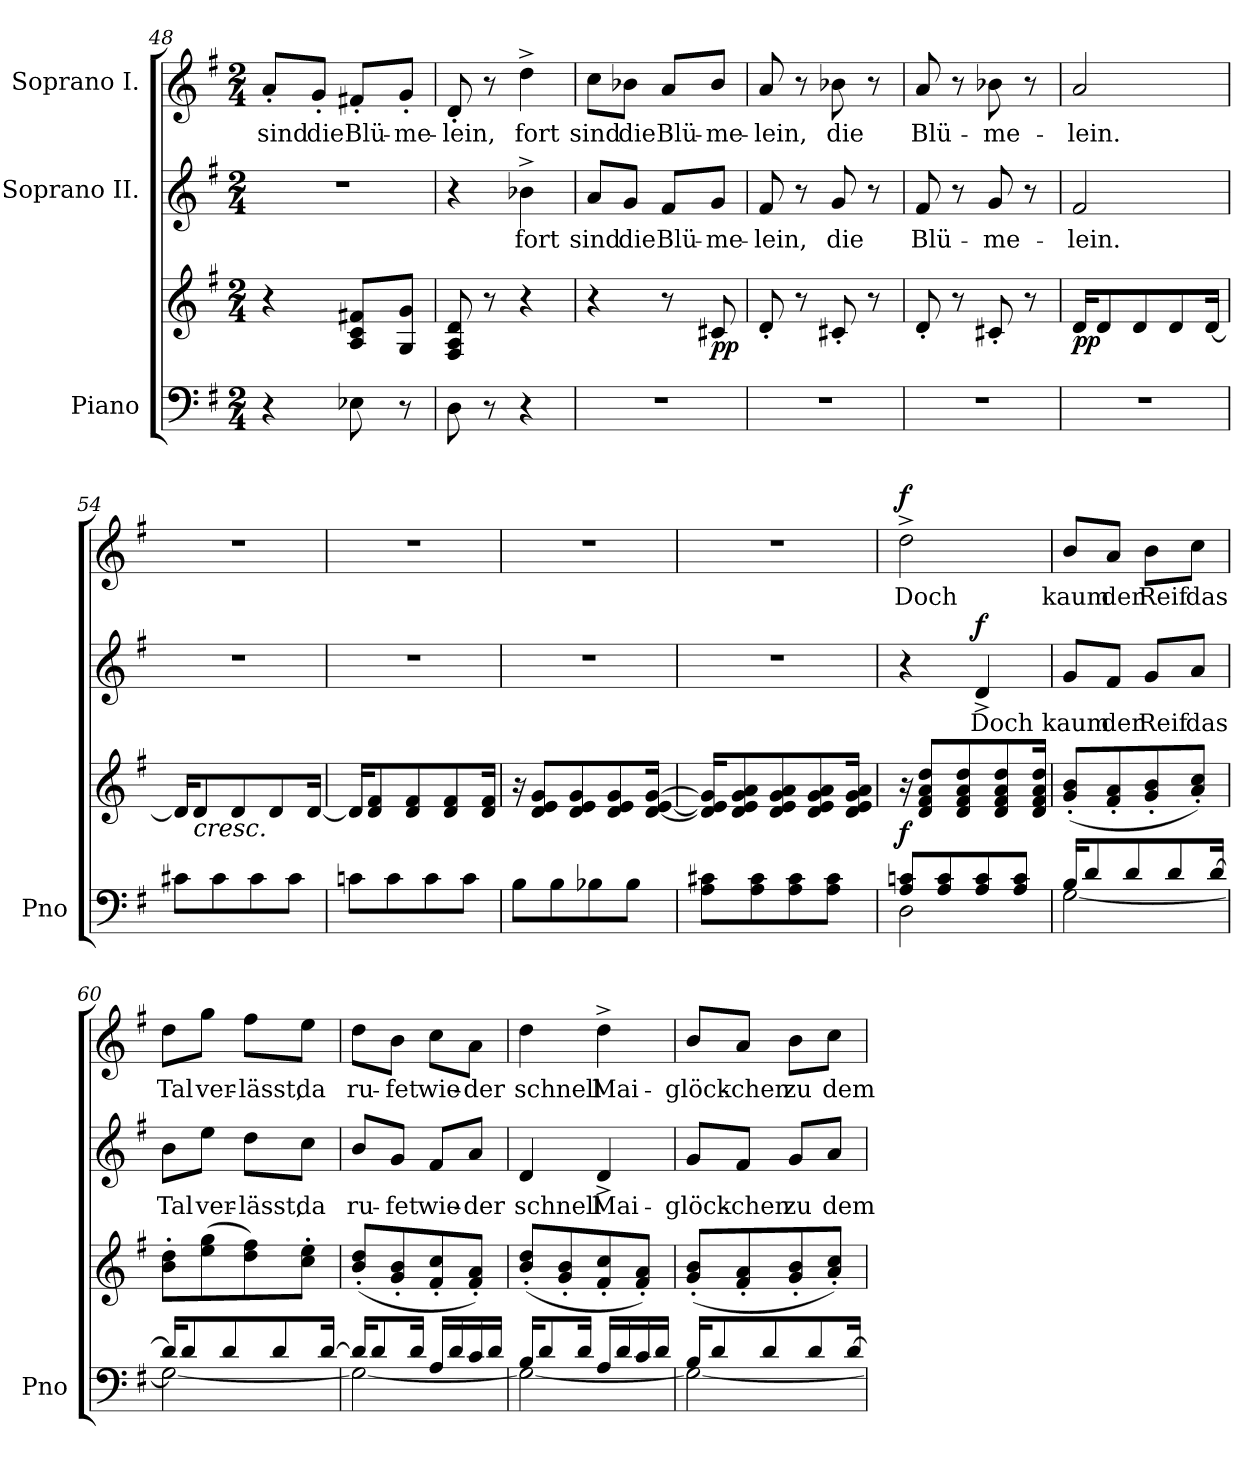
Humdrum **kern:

**kern	**kern	**dynam	**kern	**text	**dynam	**kern	**text	**dynam
*part3	*part3	*part3	*part2	*part2	*part2	*part1	*part1	*part1
*staff4	*staff3	*staff3/4	*staff2	*staff2	*staff2	*staff1	*staff1	*staff1
*I"Piano	*	*	*I"Soprano II.	*	*	*I"Soprano I.	*	*
*I'Pno	*	*	*	*	*	*	*	*
*clefF4	*clefG2	*	*clefG2	*	*	*clefG2	*	*
*k[f#]	*k[f#]	*	*k[f#]	*	*	*k[f#]	*	*
*M2/4	*M2/4	*	*M2/4	*	*	*M2/4	*	*
=48	=48	=48	=48	=48	=48	=48	=48	=48
!	!	!	!	!	!	!	!LO:LY:b	!
4r	4r	.	2r	.	.	8a'/L	sind	.
!	!	!	!	!	!	!	!LO:LY:b	!
.	.	.	.	.	.	8g'/J	die	.
*	*	*	*	*	*	*MM60	*	*
!	!	!	!	!	!	!	!LO:LY:b	!
8E-X\	8A/ 8c/ 8f#X/L	.	.	.	.	8f#X'/L	Blü-	.
!	!	!	!	!	!	!	!LO:LY:b	!
8r	8G/ 8g/J	.	.	.	.	8g'/J	-me-	.
=49	=49	=49	=49	=49	=49	=49	=49	=49
!	!	!	!	!	!	!	!LO:LY:b	!
8D\	8F#/ 8A/ 8d/	.	4r	.	.	8d'/	-lein,	.
8r	8r	.	.	.	.	8r	.	.
*	*	*	*	*	*	*MM50	*	*
!	!	!	!	!LO:LY:b	!	!	!LO:LY:b	!
4r	4r	.	4b-X^\	fort	.	4dd^\	fort	.
=50	=50	=50	=50	=50	=50	=50	=50	=50
!	!	!	!	!LO:LY:b	!	!	!LO:LY:b	!
2r	4r	.	8a/L	sind	.	8cc\L	sind	.
!	!	!	!	!LO:LY:b	!	!	!LO:LY:b	!
.	.	.	8g/J	die	.	8b-X\J	die	.
!	!	!	!	!LO:LY:b	!	!	!LO:LY:b	!
.	8r	.	8f#/L	Blü-	.	8a/L	Blü-	.
!	!	!LO:DY:b	!	!LO:LY:b	!	!	!LO:LY:b	!
.	8c#X/	pp	8g/J	-me-	.	8b-/J	-me-	.
!!LO:LB:g=z
=51	=51	=51	=51	=51	=51	=51	=51	=51
!	!	!	!	!LO:LY:b	!	!	!LO:LY:b	!
2r	8d'/	.	8f#/	-lein,	.	8a/	-lein,	.
.	8r	.	8r	.	.	8r	.	.
!	!	!	!	!LO:LY:b	!	!	!LO:LY:b	!
.	8c#X'/	.	8g/	die	.	8b-X\	die	.
.	8r	.	8r	.	.	8r	.	.
=52	=52	=52	=52	=52	=52	=52	=52	=52
!	!	!	!	!LO:LY:b	!	!	!LO:LY:b	!
2r	8d'/	.	8f#/	Blü-	.	8a/	Blü-	.
.	8r	.	8r	.	.	8r	.	.
!	!	!	!	!LO:LY:b	!	!	!LO:LY:b	!
.	8c#X'/	.	8g/	-me-	.	8b-X\	-me-	.
.	8r	.	8r	.	.	8r	.	.
=53	=53	=53	=53	=53	=53	=53	=53	=53
*	*	*	*	*	*	*MM70	*	*
!	!	!LO:DY:b	!	!LO:LY:b	!	!	!LO:LY:b	!
2r	16d/KL	pp	2f#/	-lein.	.	2a/	-lein.	.
.	8d/	.	.	.	.	.	.	.
.	8d/	.	.	.	.	.	.	.
.	8d/	.	.	.	.	.	.	.
.	[16d/Jk	.	.	.	.	.	.	.
=54	=54	=54	=54	=54	=54	=54	=54	=54
*	*	*	*	*	*	*MM76	*	*
8c#X\L	16d/KL]	.	2r	.	.	2r	.	.
!	!LO:TX:b:i:t=cresc.	!	!	!	!	!	!	!
.	8d/	.	.	.	.	.	.	.
8c#\	.	.	.	.	.	.	.	.
.	8d/	.	.	.	.	.	.	.
8c#\	.	.	.	.	.	.	.	.
.	8d/	.	.	.	.	.	.	.
8c#\J	.	.	.	.	.	.	.	.
.	[16d/Jk	.	.	.	.	.	.	.
=55	=55	=55	=55	=55	=55	=55	=55	=55
*	*	*	*	*	*	*MM82	*	*
8cn\L	16d/KL]	.	2r	.	.	2r	.	.
.	8d/ 8f#/	.	.	.	.	.	.	.
8c\	.	.	.	.	.	.	.	.
.	8d/ 8f#/	.	.	.	.	.	.	.
8c\	.	.	.	.	.	.	.	.
.	8d/ 8f#/	.	.	.	.	.	.	.
8c\J	.	.	.	.	.	.	.	.
.	16d/ 16f#/Jk	.	.	.	.	.	.	.
!!LO:LB:g=z
=56	=56	=56	=56	=56	=56	=56	=56	=56
*	*	*	*	*	*	*MM88	*	*
8B\L	16r	.	2r	.	.	2r	.	.
.	8d/ 8e/ 8g/L	.	.	.	.	.	.	.
8B\	.	.	.	.	.	.	.	.
.	8d/ 8e/ 8g/	.	.	.	.	.	.	.
8B-X\	.	.	.	.	.	.	.	.
.	8d/ 8e/ 8g/	.	.	.	.	.	.	.
8B-\J	.	.	.	.	.	.	.	.
.	[16d/ [16e/ [16g/Jk	.	.	.	.	.	.	.
=57	=57	=57	=57	=57	=57	=57	=57	=57
*	*	*	*	*	*	*MM92	*	*
8A\ 8c#X\L	16d/] 16e/] 16g/]KL	.	2r	.	.	2r	.	.
.	8d/ 8e/ 8g/ 8a/	.	.	.	.	.	.	.
8A\ 8c#\	.	.	.	.	.	.	.	.
.	8d/ 8e/ 8g/ 8a/	.	.	.	.	.	.	.
8A\ 8c#\	.	.	.	.	.	.	.	.
.	8d/ 8e/ 8g/ 8a/	.	.	.	.	.	.	.
8A\ 8c#\J	.	.	.	.	.	.	.	.
.	16d/ 16e/ 16g/ 16a/Jk	.	.	.	.	.	.	.
=58	=58	=58	=58	=58	=58	=58	=58	=58
*	*	*	*	*	*	*MM96	*	*
*^	*	*	*	*	*	*	*	*
!	!	!	!LO:DY:b	!	!	!	!	!LO:LY:b	!LO:DY:a
8A/ 8cn/L	2D\	16r	f	4r	.	.	2dd^\	Doch	f
.	.	8d/ 8f#/ 8a/ 8dd/L	.	.	.	.	.	.	.
8A/ 8c/	.	.	.	.	.	.	.	.	.
.	.	8d/ 8f#/ 8a/ 8dd/	.	.	.	.	.	.	.
!	!	!	!	!	!LO:LY:b	!LO:DY:a	!	!	!
8A/ 8c/	.	.	.	4d^/	Doch	f	.	.	.
.	.	8d/ 8f#/ 8a/ 8dd/	.	.	.	.	.	.	.
8A/ 8c/J	.	.	.	.	.	.	.	.	.
.	.	16d/ 16f#/ 16a/ 16dd/Jk	.	.	.	.	.	.	.
=59	=59	=59	=59	=59	=59	=59	=59	=59	=59
!	!	!	!	!	!LO:LY:b	!	!	!LO:LY:b	!
16B/KL	[2G\	(<8g/' 8b/'L	.	8g/L	kaum	.	8b/L	kaum	.
8d/	.	.	.	.	.	.	.	.	.
!	!	!	!	!	!LO:LY:b	!	!	!LO:LY:b	!
.	.	8f#/' 8a/'	.	8f#/J	der	.	8a/J	der	.
8d/	.	.	.	.	.	.	.	.	.
!	!	!	!	!	!LO:LY:b	!	!	!LO:LY:b	!
.	.	8g/' 8b/'	.	8g/L	Reif	.	8b\L	Reif	.
8d/	.	.	.	.	.	.	.	.	.
!	!	!	!	!	!LO:LY:b	!	!	!LO:LY:b	!
.	.	8a/' 8cc/'J)	.	8a/J	das	.	8cc\J	das	.
[16d/Jk	.	.	.	.	.	.	.	.	.
!!LO:PB:g=z
=60	=60	=60	=60	=60	=60	=60	=60	=60	=60
!	!	!	!	!	!LO:LY:b	!	!	!LO:LY:b	!
16d/KL]	2G\_	8b\' 8dd\'L	.	8b\L	Tal	.	8dd\L	Tal	.
8d/	.	.	.	.	.	.	.	.	.
!	!	!	!	!	!LO:LY:b	!	!	!LO:LY:b	!
.	.	(>8ee\ 8gg\	.	8ee\J	ver-	.	8gg\J	ver-	.
8d/	.	.	.	.	.	.	.	.	.
!	!	!	!	!	!LO:LY:b	!	!	!LO:LY:b	!
.	.	8dd\ 8ff#\)	.	8dd\L	-lässt,	.	8ff#\L	-lässt,	.
8d/	.	.	.	.	.	.	.	.	.
!	!	!	!	!	!LO:LY:b	!	!	!LO:LY:b	!
.	.	8cc\' 8ee\'J	.	8cc\J	da	.	8ee\J	da	.
[16d/Jk	.	.	.	.	.	.	.	.	.
=61	=61	=61	=61	=61	=61	=61	=61	=61	=61
!	!	!	!	!	!LO:LY:b	!	!	!LO:LY:b	!
16d/KL]	2G\_	(<8b/' 8dd/'L	.	8b/L	ru-	.	8dd\L	ru-	.
8d/	.	.	.	.	.	.	.	.	.
!	!	!	!	!	!LO:LY:b	!	!	!LO:LY:b	!
.	.	8g/' 8b/'	.	8g/J	-fet	.	8b\J	-fet	.
16d/Jk	.	.	.	.	.	.	.	.	.
!	!	!	!	!	!LO:LY:b	!	!	!LO:LY:b	!
16A/LL	.	8f#/' 8cc/'	.	8f#/L	wie-	.	8cc\L	wie-	.
16d/	.	.	.	.	.	.	.	.	.
!	!	!	!	!	!LO:LY:b	!	!	!LO:LY:b	!
16c/	.	8f#/' 8a/'J)	.	8a/J	-der	.	8a\J	-der	.
16d/JJ	.	.	.	.	.	.	.	.	.
=62	=62	=62	=62	=62	=62	=62	=62	=62	=62
!	!	!	!	!	!LO:LY:b	!	!	!LO:LY:b	!
16B/KL	2G\_	(<8b/' 8dd/'L	.	4d/	schnell	.	4dd\	schnell	.
8d/	.	.	.	.	.	.	.	.	.
.	.	8g/' 8b/'	.	.	.	.	.	.	.
16d/Jk	.	.	.	.	.	.	.	.	.
!	!	!	!	!	!LO:LY:b	!	!	!LO:LY:b	!
16A/LL	.	8f#/' 8cc/'	.	4d^/	Mai-	.	4dd^\	Mai-	.
16d/	.	.	.	.	.	.	.	.	.
16c/	.	8f#/' 8a/'J)	.	.	.	.	.	.	.
16d/JJ	.	.	.	.	.	.	.	.	.
=63	=63	=63	=63	=63	=63	=63	=63	=63	=63
!	!	!	!	!	!LO:LY:b	!	!	!LO:LY:b	!
16B/KL	2G\_	(<8g/' 8b/'L	.	8g/L	-glöck-	.	8b/L	-glöck-	.
8d/	.	.	.	.	.	.	.	.	.
!	!	!	!	!	!LO:LY:b	!	!	!LO:LY:b	!
.	.	8f#/' 8a/'	.	8f#/J	-chen	.	8a/J	-chen	.
8d/	.	.	.	.	.	.	.	.	.
!	!	!	!	!	!LO:LY:b	!	!	!LO:LY:b	!
.	.	8g/' 8b/'	.	8g/L	zu	.	8b\L	zu	.
8d/	.	.	.	.	.	.	.	.	.
!	!	!	!	!	!LO:LY:b	!	!	!LO:LY:b	!
.	.	8a/' 8cc/'J)	.	8a/J	dem	.	8cc\J	dem	.
[16d/Jk	.	.	.	.	.	.	.	.	.
*v	*v	*	*	*	*	*	*	*	*
=	=	=	=	=	=	=	=	=
*-	*-	*-	*-	*-	*-	*-	*-	*-
